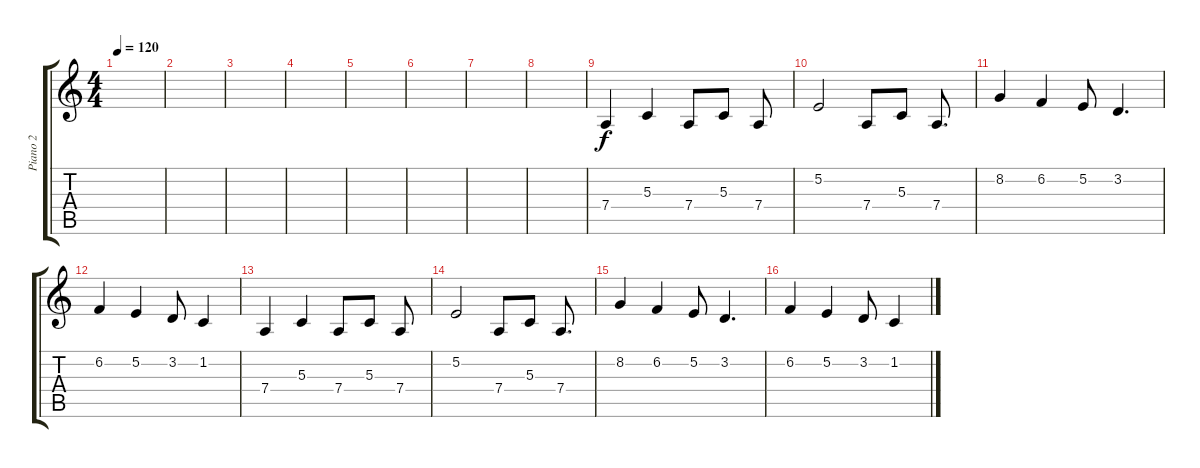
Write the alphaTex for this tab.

\track ("Piano 2" "Piano 2") {instrument honkytonkpiano}
\staff {score tabs}
\tuning (E4 B3 G3 D3 A2 E2) {hide}
\ts (4 4)
\tempo 120
\clef g2
\ks c
|
|
|
|
|
|
|
|
7.4.4 5.3.4 7.4.8 5.3.8 7.4.8 |
5.2.2 7.4.8 5.3.8 7.4.8{d} |
8.2.4 6.2.4 5.2.8 3.2.4{d} |
6.2.4 5.2.4 3.2.8 1.2.4 |
7.4.4 5.3.4 7.4.8 5.3.8 7.4.8 |
5.2.2 7.4.8 5.3.8 7.4.8{d} |
8.2.4 6.2.4 5.2.8 3.2.4{d} |
6.2.4 5.2.4 3.2.8 1.2.4
